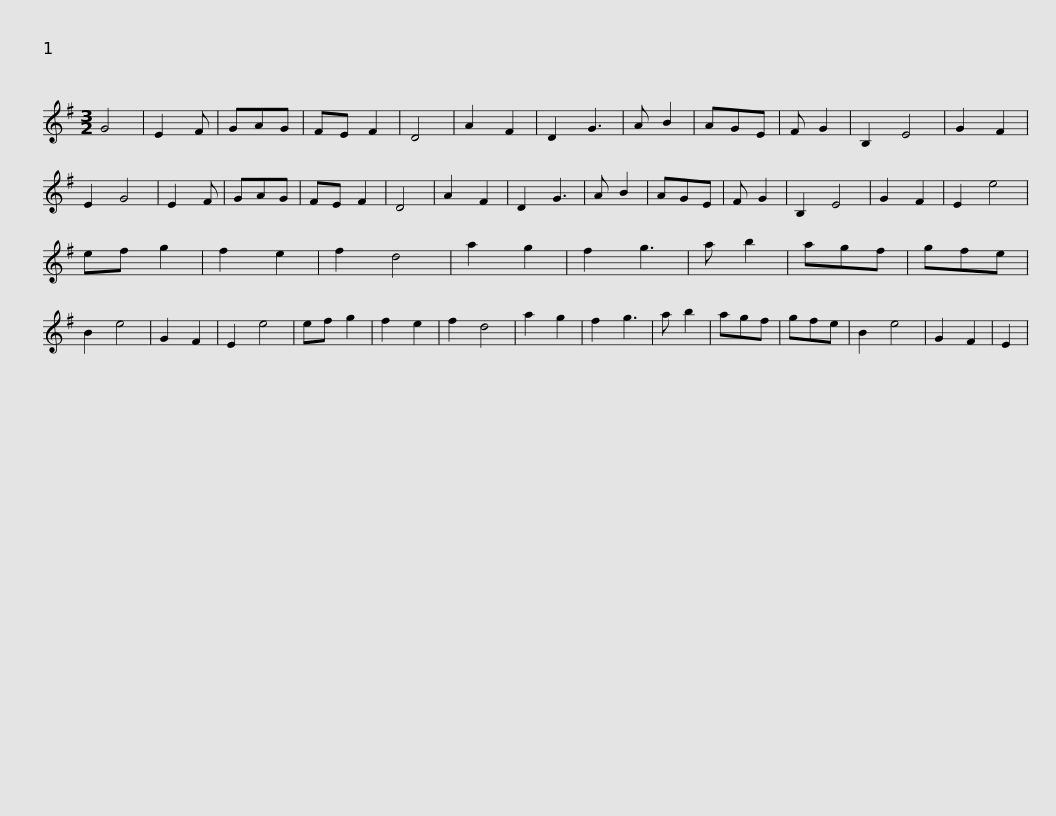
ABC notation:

X:1
L:1/8
M:3/2
I:linebreak $
K:Emin
V:1 treble
V:1
 G4 | E2 F | GAG | FE F2 | D4 | %5
 A2 F2 | D2 G3 | A B2 | AGE | F G2 | %10
 B,2 E4 | G2 F2 | E2 G4 | E2 F | GAG |$ %15
 FE F2 | D4 | A2 F2 | D2 G3 | A B2 | %20
 AGE | F G2 | B,2 E4 | G2 F2 | E2 e4 | %25
 ef g2 | f2 e2 | f2 d4 | a2 g2 | f2 g3 | %30
 a b2 |$ agf | gfe | B2 e4 | G2 F2 | %35
 E2 e4 | ef g2 | f2 e2 | f2 d4 | a2 g2 | %40
 f2 g3 | a b2 | agf | gfe | B2 e4 | %45
 G2 F2 | E2 | %47
